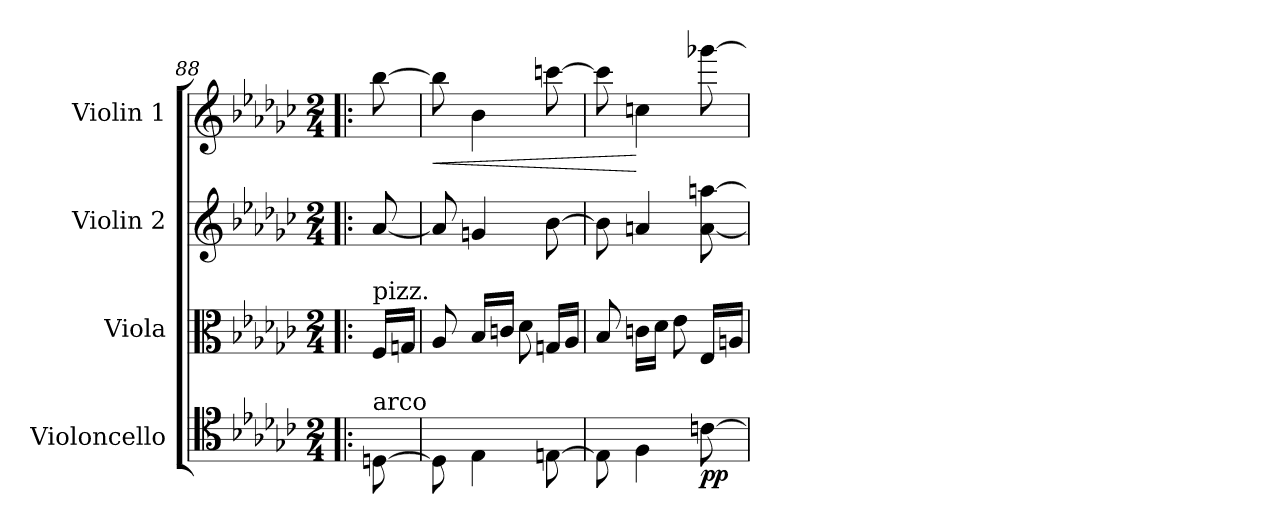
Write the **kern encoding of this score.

**kern	**dynam	**kern	**kern	**kern	**dynam
*part4	*part4	*part3	*part2	*part1	*part1
*staff4	*staff4	*staff3	*staff2	*staff1	*staff1
*I"Violoncello	*	*I"Viola	*I"Violin 2	*I"Violin 1	*
*I'Vc	*	*I'Vla	*I'Vln	*I'Vln	*
*clefC4	*	*clefC3	*clefG2	*clefG2	*
*k[b-e-a-d-g-c-]	*	*k[b-e-a-d-g-c-]	*k[b-e-a-d-g-c-]	*k[b-e-a-d-g-c-]	*
*M2/4	*	*M2/4	*M2/4	*M2/4	*
=88X13!|:	=88X13!|:	=88X13!|:	=88X13!|:	=88X13!|:	=88X13!|:
!	!	!LO:TX:a:t=pizz.	!	!	!
!LO:TX:a:t=arco	!	!	!	!	!
[8Dn\	.	16F/LL	[8a-/	[8bb-\	.
.	.	16Gn/JJ	.	.	.
!!LO:LB:g=z
=89	=89	=89	=89	=89	=89
!	!	!	!	!	!LO:HP:b
8D\]	.	8A-/	8a-/]	8bb-\]	<
4E-\	.	16B-/LL	4gn/	4b-\	.
.	.	16cn/JJ	.	.	.
.	.	8d-\	.	.	.
[8En\	.	16Gn/LL	[8b-\	[8cccn\	.
.	.	16A-/JJ	.	.	.
!!LO:LB:g=z
=90	=90	=90	=90	=90	=90
8E\]	.	8B-/	8b-\]	8ccc\]	.
4F\	.	16cn\LL	4an/	4ccn\	[
.	.	16d-\JJ	.	.	.
.	.	8e-\	.	.	.
!	!LO:DY:b	!	!	!	!
[8cn\	pp	16E-/LL	[8a\ [8aan\	[8ggg-X\L	.
.	.	16An/JJ	.	.	.
=	=	=	=	=	=
*-	*-	*-	*-	*-	*-
